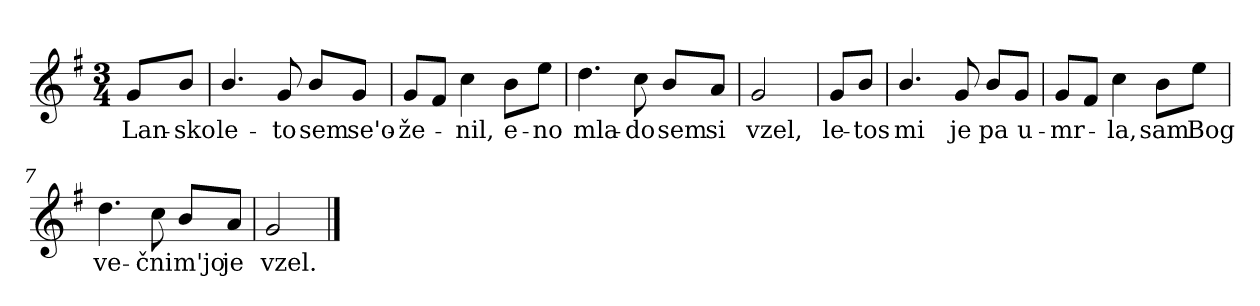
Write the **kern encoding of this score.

**kern	**text
*part1	*part1
*staff1	*staff1
*clefG2	*
*k[f#]	*
*G:	*
*M3/4	*
=	=
8g/L	Lan-
8b/J	-sko
=1	=1
4.b/	le-
8g/	-to
8b/L	sem
8g/J	se'o-
=2	=2
8g/L	-že-
8f#/J	.
4cc\	-nil,
8b\L	e-
8ee\J	-no
=3	=3
4.dd\	mla-
8cc\	-do
8b/L	sem
8a/J	si
=4	=4
2g/	vzel,
=4X1	=4X1
8g/L	le-
8b/J	-tos
=5	=5
4.b/	mi
8g/	je
8b/L	pa
8g/J	u-
!!LO:LB:g=z
=6	=6
8g/L	-mr-
8f#/J	.
4cc\	-la,
8b\L	sam
8ee\J	Bog
=7	=7
4.dd\	ve-
8cc\	-čni
8b/L	m'jo
8a/J	je
=8	=8
2g/	vzel.
==	==
*-	*-
